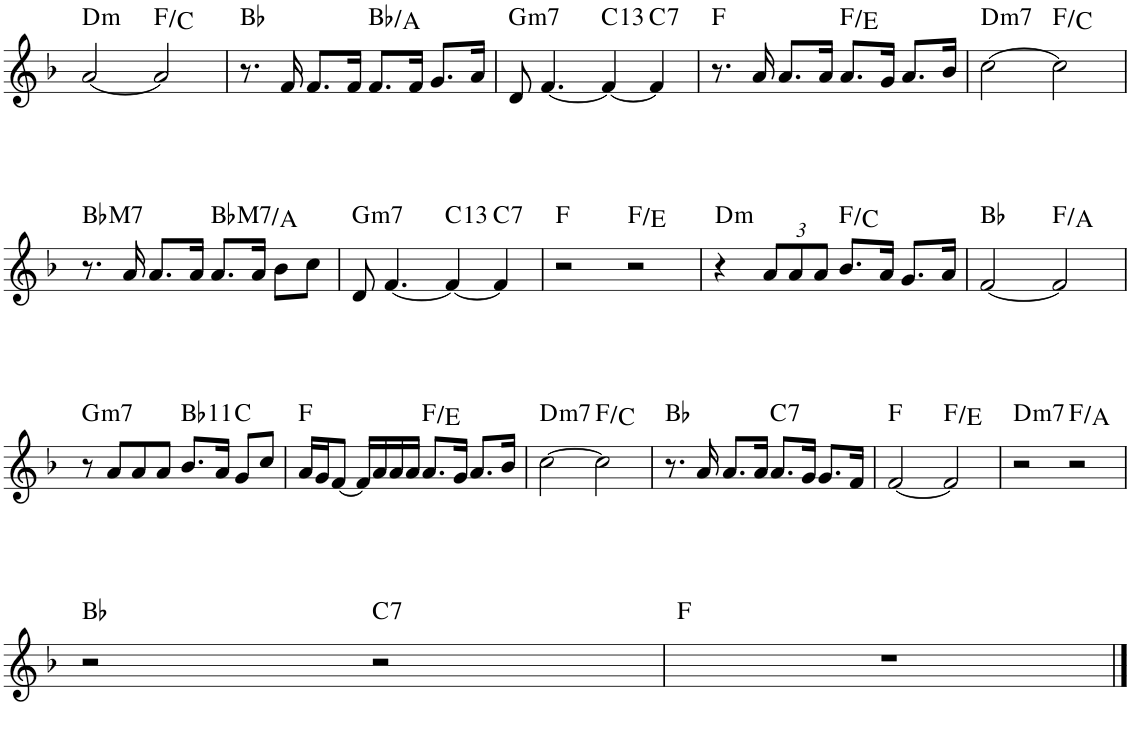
**kern	**harte
*part1	*part1
*staff1	*
*I"Piano	*
*I'Pno.	*
!!LO:PB:g=z
*clefG2	*
*k[b-]	*
*M4/4	*
=32	=32
!	!LO:H:kt=m
[2a/	D:min
2a/]	F:maj/5
=33	=33
8.r	Bb:maj
16f/	.
8.f/L	.
16f/Jk	.
8.f/L	Bb:maj/7
16f/Jk	.
8.g/L	.
16a/Jk	.
=34	=34
!	!LO:H:kt=m7
8d/	G:min7
[4.f/	.
!	!LO:H:kt=13
4f/_	C:9(11,13)
!	!LO:H:kt=7
4f/]	C:7
=35	=35
8.r	F:maj
16a/	.
8.a/L	.
16a/Jk	.
8.a/L	F:maj/7
16g/Jk	.
8.a/L	.
16b-/Jk	.
=36	=36
!	!LO:H:kt=m7
[2cc\	D:min7
2cc\]	F:maj/5
!!LO:LB:g=z
=37	=37
!	!LO:H:kt=M7
8.r	Bb:maj7
16a/	.
8.a/L	.
16a/Jk	.
!	!LO:H:kt=M7
8.a/L	Bb:maj7/7
16a/Jk	.
8b-\L	.
8cc\J	.
=38	=38
!	!LO:H:kt=m7
8d/	G:min7
[4.f/	.
!	!LO:H:kt=13
4f/_	C:9(11,13)
!	!LO:H:kt=7
4f/]	C:7
=39	=39
2r	F:maj
2r	F:maj/7
=40	=40
!	!LO:H:kt=m
4r	D:min
*Xbrackettup	*
12a/L	.
12a/	.
12a/J	.
8.b-/L	F:maj/5
16a/Jk	.
8.g/L	.
16a/Jk	.
=41	=41
[2f/	Bb:maj
2f/]	F:maj/3
!!LO:LB:g=z
=42	=42
!	!LO:H:kt=m7
8r	G:min7
8a/L	.
8a/	.
8a/J	.
!	!LO:H:kt=11
8.b-/L	Bb:9(11)
16a/Jk	.
8g/L	C:maj
8cc/J	.
=43	=43
16a/LL	F:maj
16g/J	.
[8f/J	.
16f/LL]	.
16a/	.
16a/	.
16a/JJ	.
8.a/L	F:maj/7
16g/Jk	.
8.a/L	.
16b-/Jk	.
=44	=44
!	!LO:H:kt=m7
[2cc\	D:min7
2cc\]	F:maj/5
=45	=45
8.r	Bb:maj
16a/	.
8.a/L	.
16a/Jk	.
!	!LO:H:kt=7
8.a/L	C:7
16g/Jk	.
8.g/L	.
16f/Jk	.
=46	=46
[2f/	F:maj
2f/]	F:maj/7
=47	=47
!	!LO:H:kt=m7
2r	D:min7
2r	F:maj/3
!!LO:LB:g=z
=48	=48
2r	Bb:maj
!	!LO:H:kt=7
2r	C:7
=49	=49
1r	F:maj
==	==
*-	*-
